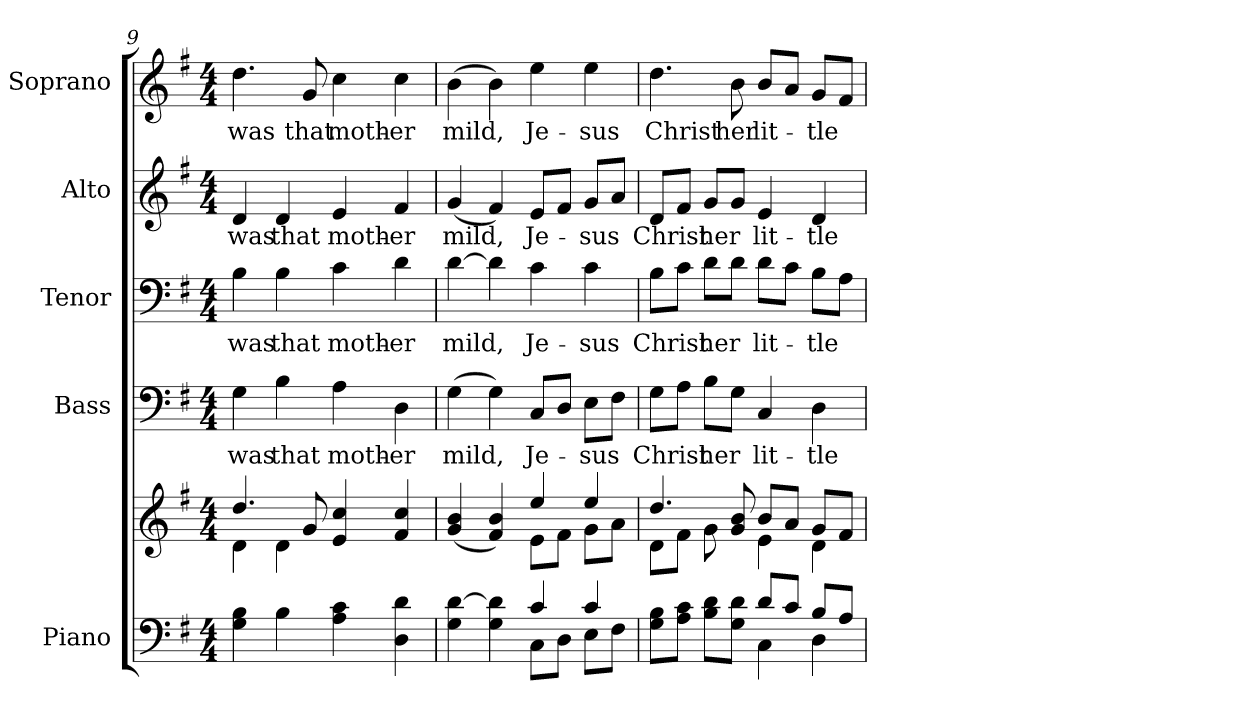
**kern	**kern	**kern	**text	**kern	**text	**kern	**text	**kern	**text
*part5	*part5	*part4	*part4	*part3	*part3	*part2	*part2	*part1	*part1
*staff6	*staff5	*staff4	*staff4	*staff3	*staff3	*staff2	*staff2	*staff1	*staff1
*I"Piano	*	*I"Bass	*	*I"Tenor	*	*I"Alto	*	*I"Soprano	*
*I'Pno.	*	*I'B.	*	*I'T.	*	*I'A.	*	*I'S.	*
!!LO:PB:g=z
*clefF4	*clefG2	*clefF4	*	*clefF4	*	*clefG2	*	*clefG2	*
*k[f#]	*k[f#]	*k[f#]	*	*k[f#]	*	*k[f#]	*	*k[f#]	*
*G:	*G:	*G:	*	*G:	*	*G:	*	*G:	*
*M4/4	*M4/4	*M4/4	*	*M4/4	*	*M4/4	*	*M4/4	*
=9	=9	=9	=9	=9	=9	=9	=9	=9	=9
*	*^	*	*	*	*	*	*	*	*
!	!	!	!	!LO:LY:b:color=#000000	!	!	!	!	!	!
!	!	!	!	!	!	!LO:LY:b:color=#000000	!	!	!	!
!	!	!	!	!	!	!	!	!LO:LY:b:color=#000000	!	!
!	!	!	!	!	!	!	!	!	!	!LO:LY:b:color=#000000
4Gi\ 4Bi	4.ddi/	4di\	4Gi\	was	4Bi\	was	4di/	was	4.ddi\	was
!	!	!	!	!LO:LY:b:color=#000000	!	!	!	!	!	!
!	!	!	!	!	!	!LO:LY:b:color=#000000	!	!	!	!
!	!	!	!	!	!	!	!	!LO:LY:b:color=#000000	!	!
4Bi\	.	4di\	4Bi\	that	4Bi\	that	4di/	that	.	.
!	!	!	!	!	!	!	!	!	!	!LO:LY:b:color=#000000
.	8gi/	.	.	.	.	.	.	.	8gi/	that
!	!	!	!	!LO:LY:b:color=#000000	!	!	!	!	!	!
!	!	!	!	!	!	!LO:LY:b:color=#000000	!	!	!	!
!	!	!	!	!	!	!	!	!LO:LY:b:color=#000000	!	!
!	!	!	!	!	!	!	!	!	!	!LO:LY:b:color=#000000
4Ai\ 4ci	4ei/ 4cci	2ryy	4Ai\	moth-	4ci\	moth-	4ei/	moth-	4cci\	moth-
!	!	!	!	!LO:LY:b:color=#000000	!	!	!	!	!	!
!	!	!	!	!	!	!LO:LY:b:color=#000000	!	!	!	!
!	!	!	!	!	!	!	!	!LO:LY:b:color=#000000	!	!
!	!	!	!	!	!	!	!	!	!	!LO:LY:b:color=#000000
4Di\ 4di	4f#i/ 4cci	.	4Di\	-er	4di\	-er	4f#i/	-er	4cci\	-er
=10	=10	=10	=10	=10	=10	=10	=10	=10	=10	=10
*^	*	*	*	*	*	*	*	*	*	*
!	!	!	!	!	!LO:LY:b:color=#000000	!	!	!	!	!	!
!	!	!	!	!	!	!	!LO:LY:b:color=#000000	!	!	!	!
!	!	!	!	!	!	!	!	!	!LO:LY:b:color=#000000	!	!
!	!	!	!	!	!	!	!	!	!	!	!LO:LY:b:color=#000000
4Gi\ [>4di	2ryy	(4gi/ 4bi	2ryy	(4Gi\	mild,	[>4di\	mild,	(4gi/	mild,	(4bi\	mild,
4Gi\ 4di]	.	4f#i/ 4bi)	.	4Gi\)	.	4di\]	.	4f#i/)	.	4bi\)	.
!	!	!	!	!	!LO:LY:b:color=#000000	!	!	!	!	!	!
!	!	!	!	!	!	!	!LO:LY:b:color=#000000	!	!	!	!
!	!	!	!	!	!	!	!	!	!LO:LY:b:color=#000000	!	!
!	!	!	!	!	!	!	!	!	!	!	!LO:LY:b:color=#000000
4ci/	8Ci\L	4eei/	8ei\L	8Ci/L	Je-	4ci\	Je-	8ei/L	Je-	4eei\	Je-
.	8Di\J	.	8f#i\J	8Di/J	.	.	.	8f#i/J	.	.	.
!	!	!	!	!	!LO:LY:b:color=#000000	!	!	!	!	!	!
!	!	!	!	!	!	!	!LO:LY:b:color=#000000	!	!	!	!
!	!	!	!	!	!	!	!	!	!LO:LY:b:color=#000000	!	!
!	!	!	!	!	!	!	!	!	!	!	!LO:LY:b:color=#000000
4ci/	8Ei\L	4eei/	8gi\L	8Ei\L	-sus	4ci\	-sus	8gi/L	-sus	4eei\	-sus
.	8F#i\J	.	8ai\J	8F#i\J	.	.	.	8ai/J	.	.	.
!!LO:PB:g=z
=11	=11	=11	=11	=11	=11	=11	=11	=11	=11	=11	=11
!	!	!	!	!	!LO:LY:b:color=#000000	!	!	!	!	!	!
!	!	!	!	!	!	!	!LO:LY:b:color=#000000	!	!	!	!
!	!	!	!	!	!	!	!	!	!LO:LY:b:color=#000000	!	!
!	!	!	!	!	!	!	!	!	!	!	!LO:LY:b:color=#000000
8Gi\ 8BiL	2ryy	4.ddi/	8di\L	8Gi\L	Christ	8Bi\L	Christ	8di/L	Christ	4.ddi\	Christ
8Ai\ 8ciJ	.	.	8f#i\J	8Ai\J	.	8ci\J	.	8f#i/J	.	.	.
!	!	!	!	!	!LO:LY:b:color=#000000	!	!	!	!	!	!
!	!	!	!	!	!	!	!LO:LY:b:color=#000000	!	!	!	!
!	!	!	!	!	!	!	!	!	!LO:LY:b:color=#000000	!	!
8Bi\ 8diL	.	.	8gi\	8Bi\L	her	8di\L	her	8gi/L	her	.	.
!	!	!	!	!	!	!	!	!	!	!	!LO:LY:b:color=#000000
8Gi\ 8diJ	.	8gi/ 8bi	8ryy	8Gi\J	.	8di\J	.	8gi/J	.	8bi\	her
!	!	!	!	!	!LO:LY:b:color=#000000	!	!	!	!	!	!
!	!	!	!	!	!	!	!LO:LY:b:color=#000000	!	!	!	!
!	!	!	!	!	!	!	!	!	!LO:LY:b:color=#000000	!	!
!	!	!	!	!	!	!	!	!	!	!	!LO:LY:b:color=#000000
8di/L	4Ci\	8bi/L	4ei\	4Ci/	lit-	8di\L	lit-	4ei/	lit-	8bi/L	lit-
8ci/J	.	8ai/J	.	.	.	8ci\J	.	.	.	8ai/J	.
!	!	!	!	!	!LO:LY:b:color=#000000	!	!	!	!	!	!
!	!	!	!	!	!	!	!LO:LY:b:color=#000000	!	!	!	!
!	!	!	!	!	!	!	!	!	!LO:LY:b:color=#000000	!	!
!	!	!	!	!	!	!	!	!	!	!	!LO:LY:b:color=#000000
8Bi/L	4Di\	8gi/L	4di\	4Di\	-tle	8Bi\L	-tle	4di/	-tle	8gi/L	-tle
8Ai/J	.	8f#i/J	.	.	.	8Ai\J	.	.	.	8f#i/J	.
*v	*v	*	*	*	*	*	*	*	*	*	*
*	*v	*v	*	*	*	*	*	*	*	*
=	=	=	=	=	=	=	=	=	=
*-	*-	*-	*-	*-	*-	*-	*-	*-	*-
